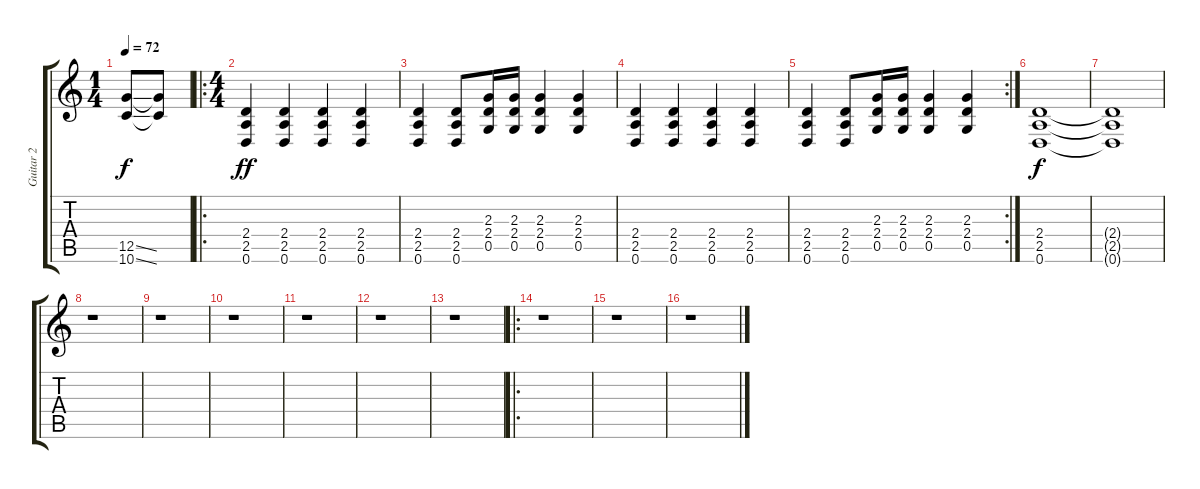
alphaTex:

\track ("Guitar 2" "Guitar 2") {instrument distortionguitar}
\staff {score tabs}
\tuning (D4 A3 F3 C3 G2 D2) {hide}
\ts (1 4)
\tempo 72
\clef g2
\ks c
(12.5{ss} 10.6{ss}).8{dy f instrument distortionguitar} (12.5{t} 10.6{t}).8 |
\ro
\ts (4 4)
(2.4 2.5 0.6).4{dy ff} (2.4 2.5 0.6).4 (2.4 2.5 0.6).4 (2.4 2.5 0.6).4 |
(2.4 2.5 0.6).4 (2.4 2.5 0.6).8 (2.3 2.4 0.5).16 (2.3 2.4 0.5).16 (2.3 2.4 0.5).4 (2.3 2.4 0.5).4 |
(2.4 2.5 0.6).4 (2.4 2.5 0.6).4 (2.4 2.5 0.6).4 (2.4 2.5 0.6).4 |
\rc 2
(2.4 2.5 0.6).4 (2.4 2.5 0.6).8 (2.3 2.4 0.5).16 (2.3 2.4 0.5).16 (2.3 2.4 0.5).4 (2.3 2.4 0.5).4 |
(2.4 2.5 0.6).1{dy f} |
(2.4{t} 2.5{t} 0.6{t}).1 |
r.1 |
r.1 |
r.1 |
r.1 |
r.1 |
r.1 |
\ro
r.1 |
r.1 |
r.1
